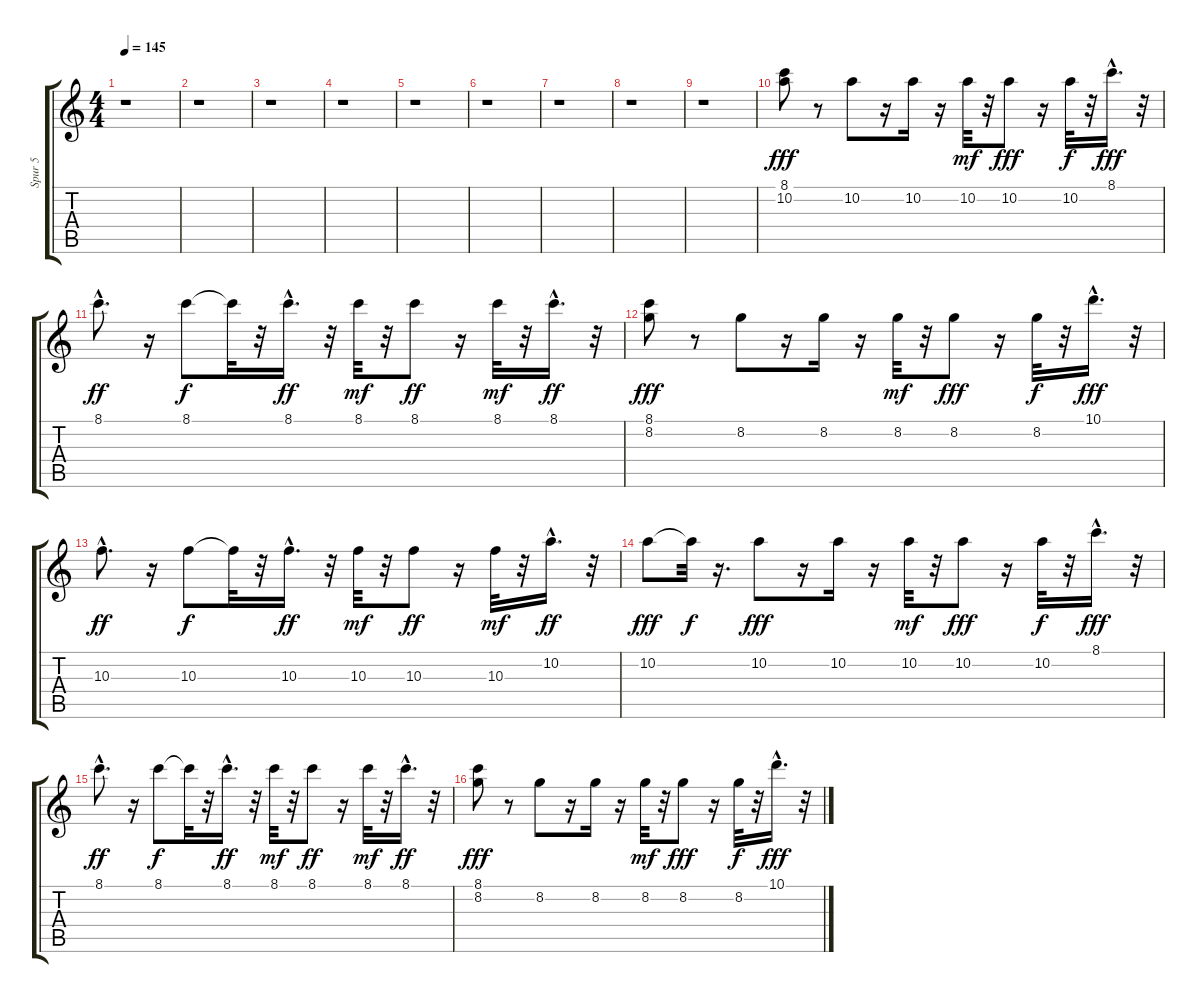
\track ("Spur 5" "Spur 5") {instrument electricbassfinger}
\staff {score tabs}
\tuning (E4 B3 G3 D3 A2 E2) {hide}
\ts (4 4)
\tempo 145
\clef g2
\ks c
r.1{dy fff instrument electricbassfinger} |
r.1 |
r.1 |
r.1 |
r.1 |
r.1 |
r.1 |
r.1 |
r.1 |
(8.1 10.2).8{volume 14 instrument synthbass1} r.8 10.2.8 r.16 10.2.16 r.16 10.2.32{dy mf} r.32 10.2.8{dy fff} r.16 10.2.32{dy f} r.32 8.1{hac}.16{d dy fff} r.32 |
8.1{hac}.8{d dy ff} r.16 8.1.8{dy f} 8.1{t}.32 r.32 8.1{hac}.16{d dy ff} r.32 8.1.32{dy mf} r.32 8.1.8{dy ff} r.16 8.1.32{dy mf} r.32 8.1{hac}.16{d dy ff} r.32 |
(8.1 8.2).8{dy fff} r.8 8.2.8 r.16 8.2.16 r.16 8.2.32{dy mf} r.32 8.2.8{dy fff} r.16 8.2.32{dy f} r.32 10.1{hac}.16{d dy fff} r.32 |
10.3{hac}.8{d dy ff} r.16 10.3.8{dy f} 10.3{t}.32 r.32 10.3{hac}.16{d dy ff} r.32 10.3.32{dy mf} r.32 10.3.8{dy ff} r.16 10.3.32{dy mf} r.32 10.2{hac}.16{d dy ff} r.32 |
10.2.8{dy fff} 10.2{t}.32{dy f} r.16{d} 10.2.8{dy fff} r.16 10.2.16 r.16 10.2.32{dy mf} r.32 10.2.8{dy fff} r.16 10.2.32{dy f} r.32 8.1{hac}.16{d dy fff} r.32 |
8.1{hac}.8{d dy ff} r.16 8.1.8{dy f} 8.1{t}.32 r.32 8.1{hac}.16{d dy ff} r.32 8.1.32{dy mf} r.32 8.1.8{dy ff} r.16 8.1.32{dy mf} r.32 8.1{hac}.16{d dy ff} r.32 |
(8.1 8.2).8{dy fff} r.8 8.2.8 r.16 8.2.16 r.16 8.2.32{dy mf} r.32 8.2.8{dy fff} r.16 8.2.32{dy f} r.32 10.1{hac}.16{d dy fff} r.32
